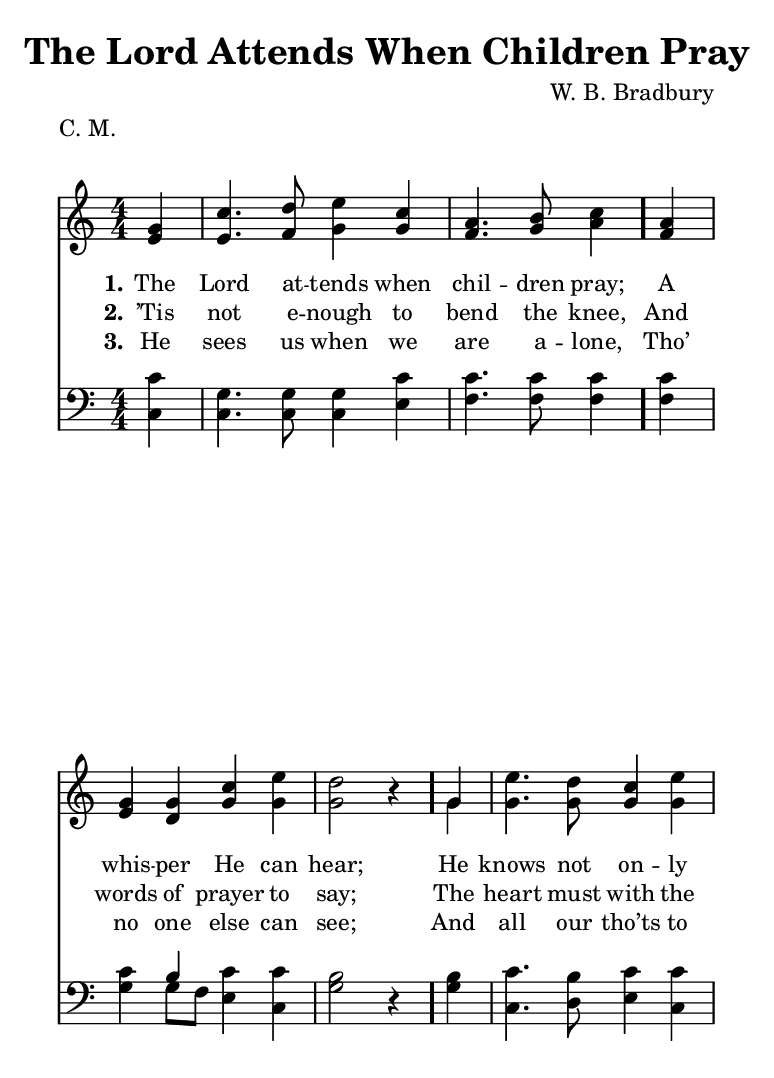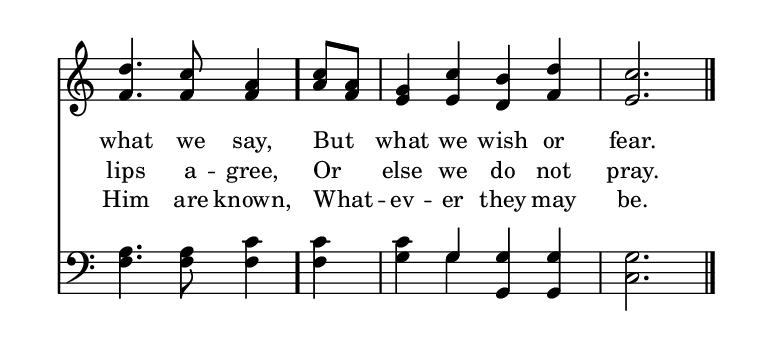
\include "common/global.ily"
\paper {
  \include "common/paper.ily"
  ragged-last-bottom = ##t
  system-system-spacing.padding = 11
}

\header{
  %children
  hymnnumber = "317"
  title = "The Lord Attends When Children Pray"
  tunename = "Brown"
  meter = "C. M."
  poet = ""
  composer = "W. B. Bradbury"
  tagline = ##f
}

global = {
  \include "common/overrides.ily"
  \override Staff.TimeSignature.style = #'numbered
  \time 4/4
  \override Score.MetronomeMark.transparent = ##t % hide all fermata changes too
  \tempo 4=80
  \key c \major
  \partial 4
  \autoBeamOff
}

notesSoprano = {
\global
\relative c'' {

  g4 | c4. d8 e4 c | a4. b8 c4
  a4 | g g c e | d2 r4
  g,4 | e'4. d8 c4 e | d4. c8 a4
  c8[ a] | g4 c b d | c2.

  \bar "|."

}
}

notesAlto = {
\global
\relative e' {

  e4 | e4. f8 g4 g | f4. g8 a4
  f4 | e d g g | g2 r4
  g4 | g4. g8 g4 g | f4. f8 f4
  a8[ f] | e4 e d f | e2.

}
}

notesTenor = {
\global
\relative a {

  c4 | g4. g8 g4 c | c4. c8 c4
  c4 | c4 b c c | b2 r4
  b4 | c4. b8 c4 c | a4. a8 c4
  c4 | c g g g | g2.

}
}

notesBass = {
\global
\relative f {

  c4 | c4. c8 c4 e | f4. f8 f4
  f4 | g g8[ f] e4 c | g'2 r4
  g4 | c,4. d8 e4 c | f4. f8 f4
  f4 | g4 g g, g | c2.

}
}

wordsA = \lyricmode {
\set stanza = "1."

The Lord at -- tends when chil -- dren pray; \bar "."
A whis -- per He can hear; \bar "."
He knows not on -- ly what we say, \bar "."
But what we wish or fear. \bar "."

}

wordsB = \lyricmode {
\set stanza = "2."

’Tis not e -- nough to bend the knee,
And words of prayer to say;
The heart must with the lips a -- gree,
Or else we do not pray.

}

wordsC = \lyricmode {
\set stanza = "3."

He sees us when we are a -- lone,
Tho’ no one else can see;
And all our tho’ts to Him are known, % original has "thot’s"
What -- ev -- er they may be.

}

\score {
  \context ChoirStaff <<
    \context Staff = upper <<
      \set Staff.autoBeaming = ##f
      \set ChoirStaff.systemStartDelimiter = #'SystemStartBar
      \set ChoirStaff.printPartCombineTexts = ##f
      \partcombine #'(2 . 9) \notesSoprano \notesAlto
      \context NullVoice = sopranos { \voiceOne << \notesSoprano >> }
      \context NullVoice = altos { \voiceTwo << \notesAlto >> }
      \context Lyrics = one   \lyricsto sopranos \wordsA
      \context Lyrics = two   \lyricsto sopranos \wordsB
      \context Lyrics = three \lyricsto sopranos \wordsC
    >>
    \context Staff = men <<
      \set Staff.autoBeaming = ##f
      \clef bass
      \set ChoirStaff.printPartCombineTexts = ##f
      \partcombine #'(2 . 9) \notesTenor \notesBass
      \context NullVoice = tenors { \voiceOne << \notesTenor >> }
      \context NullVoice = basses { \voiceTwo << \notesBass >> }
    >>
  >>
  \layout {
    \include "common/layout.ily"
  }
  \midi{
    \include "common/midi.ily"
  }
}

\version "2.19.49"  % necessary for upgrading to future LilyPond versions.

% vi:set et ts=2 sw=2 ai nocindent syntax=lilypond:
